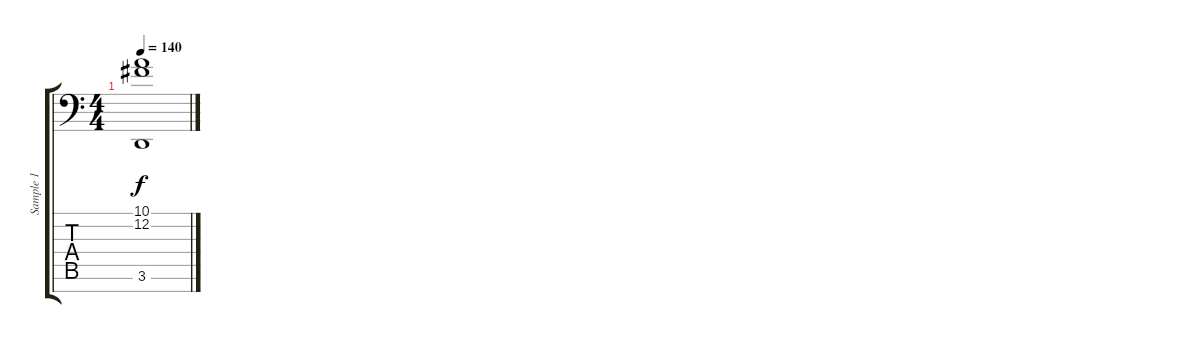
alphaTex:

\track ("Sample 1" "Sample 1") {instrument stringensemble2}
\staff {score tabs}
\tuning (B3 Gb3 D3 A2 E2 B1 Gb1) {hide}
\ts (4 4)
\tempo 140
\clef f4
\ks c
(10.1{t} 12.2{t} 3.6{t}).1{dy f}
